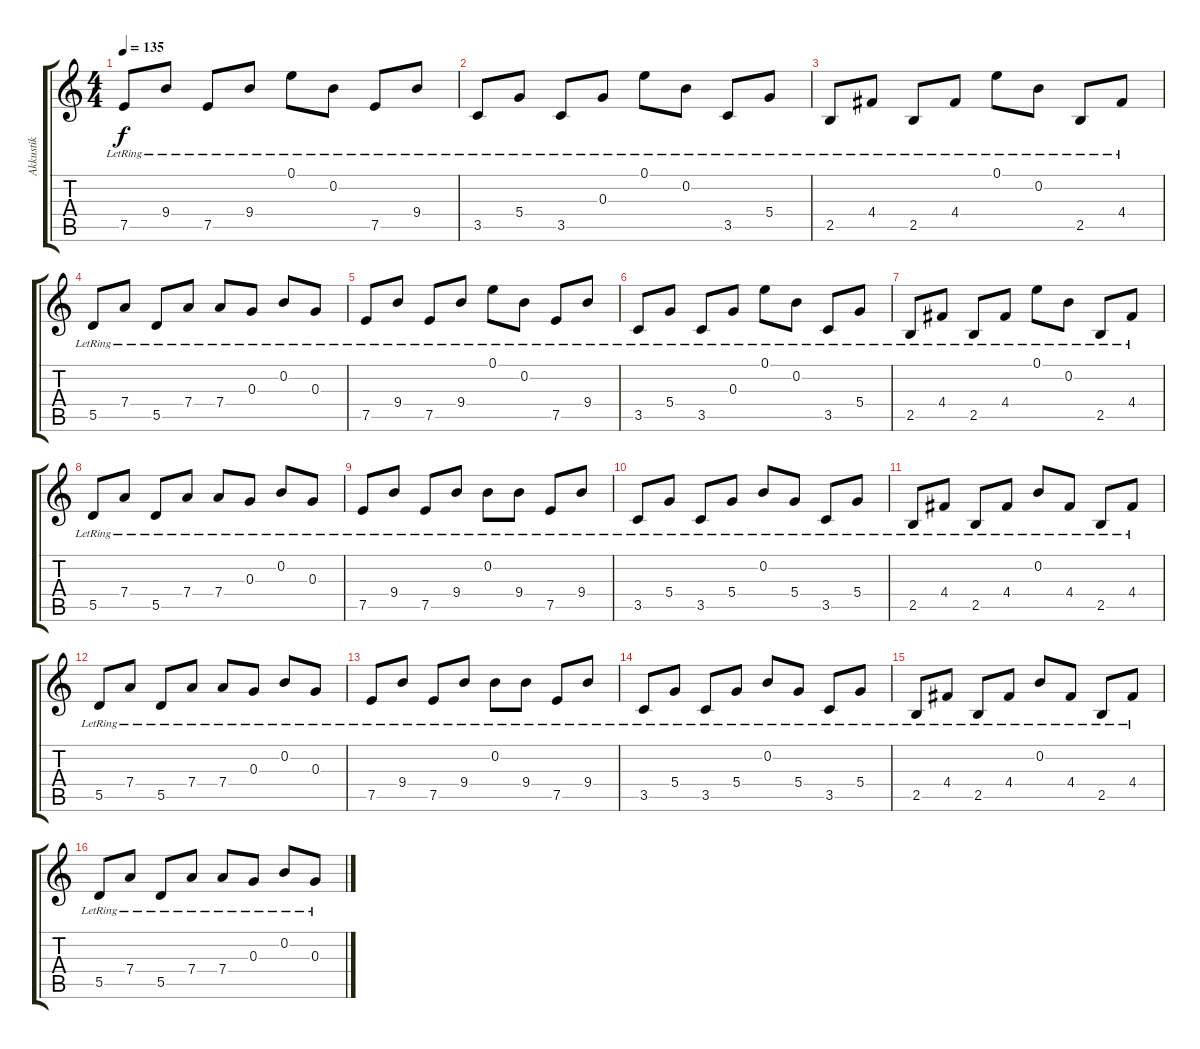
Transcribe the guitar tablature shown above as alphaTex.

\track ("Akkustik" "Akkustik") {instrument acousticguitarsteel}
\staff {score tabs}
\tuning (E4 B3 G3 D3 A2 E2) {hide}
\ts (4 4)
\tempo 135
\clef g2
\ks c
7.5{lr}.8{dy f} 9.4{lr}.8 7.5{lr}.8 9.4{lr}.8 0.1{lr}.8 0.2{lr}.8 7.5{lr}.8 9.4{lr}.8 |
3.5{lr}.8 5.4{lr}.8 3.5{lr}.8 0.3{lr}.8 0.1{lr}.8 0.2{lr}.8 3.5{lr}.8 5.4{lr}.8 |
2.5{lr}.8 4.4{lr}.8 2.5{lr}.8 4.4{lr}.8 0.1{lr}.8 0.2{lr}.8 2.5{lr}.8 4.4{lr}.8 |
5.5{lr}.8 7.4{lr}.8 5.5{lr}.8 7.4{lr}.8 7.4{lr}.8 0.3{lr}.8 0.2{lr}.8 0.3{lr}.8 |
7.5{lr}.8 9.4{lr}.8 7.5{lr}.8 9.4{lr}.8 0.1{lr}.8 0.2{lr}.8 7.5{lr}.8 9.4{lr}.8 |
3.5{lr}.8 5.4{lr}.8 3.5{lr}.8 0.3{lr}.8 0.1{lr}.8 0.2{lr}.8 3.5{lr}.8 5.4{lr}.8 |
2.5{lr}.8 4.4{lr}.8 2.5{lr}.8 4.4{lr}.8 0.1{lr}.8 0.2{lr}.8 2.5{lr}.8 4.4{lr}.8 |
5.5{lr}.8 7.4{lr}.8 5.5{lr}.8 7.4{lr}.8 7.4{lr}.8 0.3{lr}.8 0.2{lr}.8 0.3{lr}.8 |
7.5{lr}.8 9.4{lr}.8 7.5{lr}.8 9.4{lr}.8 0.2{lr}.8 9.4{lr}.8 7.5{lr}.8 9.4{lr}.8 |
3.5{lr}.8 5.4{lr}.8 3.5{lr}.8 5.4{lr}.8 0.2{lr}.8 5.4{lr}.8 3.5{lr}.8 5.4{lr}.8 |
2.5{lr}.8 4.4{lr}.8 2.5{lr}.8 4.4{lr}.8 0.2{lr}.8 4.4{lr}.8 2.5{lr}.8 4.4{lr}.8 |
5.5{lr}.8 7.4{lr}.8 5.5{lr}.8 7.4{lr}.8 7.4{lr}.8 0.3{lr}.8 0.2{lr}.8 0.3{lr}.8 |
7.5{lr}.8 9.4{lr}.8 7.5{lr}.8 9.4{lr}.8 0.2{lr}.8 9.4{lr}.8 7.5{lr}.8 9.4{lr}.8 |
3.5{lr}.8 5.4{lr}.8 3.5{lr}.8 5.4{lr}.8 0.2{lr}.8 5.4{lr}.8 3.5{lr}.8 5.4{lr}.8 |
2.5{lr}.8 4.4{lr}.8 2.5{lr}.8 4.4{lr}.8 0.2{lr}.8 4.4{lr}.8 2.5{lr}.8 4.4{lr}.8 |
5.5{lr}.8 7.4{lr}.8 5.5{lr}.8 7.4{lr}.8 7.4{lr}.8 0.3{lr}.8 0.2{lr}.8 0.3{lr}.8
